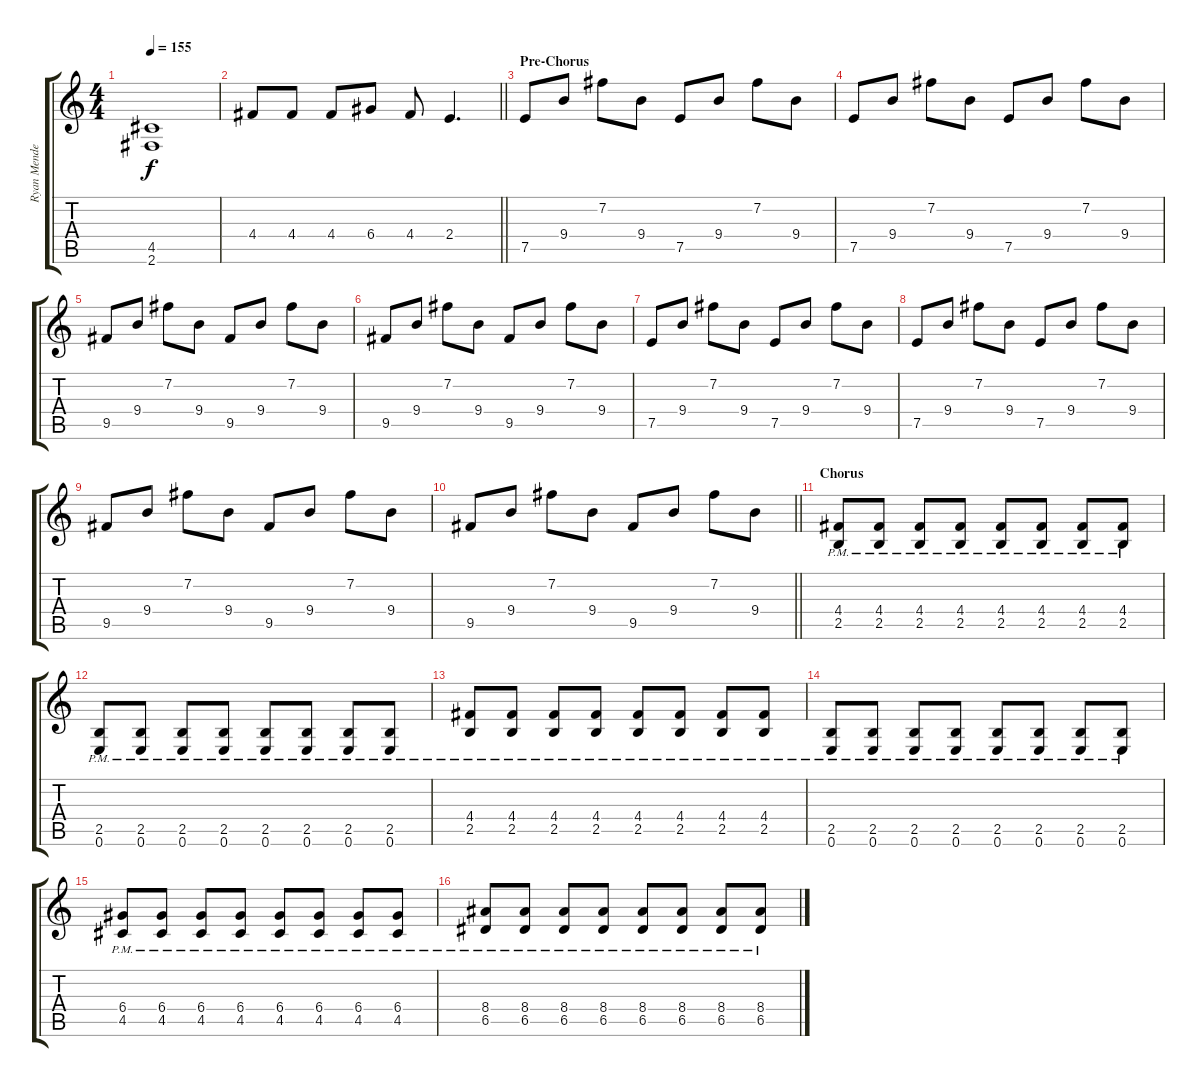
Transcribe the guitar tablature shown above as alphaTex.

\track ("Ryan Mendez - Lead Guitar" "Ryan Mende") {instrument acousticguitarsteel}
\staff {score tabs}
\tuning (E4 B3 G3 D3 A2 E2) {hide}
\ts (4 4)
\tempo 155
\clef g2
\ks c
(4.5 2.6).1{dy f} |
\barLineRight lightlight
4.4.8 4.4.8 4.4.8 6.4.8 4.4.8 2.4.4{d} |
\section ("" "Pre-Chorus")
7.5.8 9.4.8 7.2.8 9.4.8 7.5.8 9.4.8 7.2.8 9.4.8 |
7.5.8 9.4.8 7.2.8 9.4.8 7.5.8 9.4.8 7.2.8 9.4.8 |
9.5.8 9.4.8 7.2.8 9.4.8 9.5.8 9.4.8 7.2.8 9.4.8 |
9.5.8 9.4.8 7.2.8 9.4.8 9.5.8 9.4.8 7.2.8 9.4.8 |
7.5.8 9.4.8 7.2.8 9.4.8 7.5.8 9.4.8 7.2.8 9.4.8 |
7.5.8 9.4.8 7.2.8 9.4.8 7.5.8 9.4.8 7.2.8 9.4.8 |
9.5.8 9.4.8 7.2.8 9.4.8 9.5.8 9.4.8 7.2.8 9.4.8 |
\barLineRight lightlight
9.5.8 9.4.8 7.2.8 9.4.8 9.5.8 9.4.8 7.2.8 9.4.8 |
\section ("" "Chorus")
(4.4{pm} 2.5{pm}).8 (4.4{pm} 2.5{pm}).8 (4.4{pm} 2.5{pm}).8 (4.4{pm} 2.5{pm}).8 (4.4{pm} 2.5{pm}).8 (4.4{pm} 2.5{pm}).8 (4.4{pm} 2.5{pm}).8 (4.4{pm} 2.5{pm}).8 |
(2.5{pm} 0.6{pm}).8 (2.5{pm} 0.6{pm}).8 (2.5{pm} 0.6{pm}).8 (2.5{pm} 0.6{pm}).8 (2.5{pm} 0.6{pm}).8 (2.5{pm} 0.6{pm}).8 (2.5{pm} 0.6{pm}).8 (2.5{pm} 0.6{pm}).8 |
(4.4{pm} 2.5{pm}).8 (4.4{pm} 2.5{pm}).8 (4.4{pm} 2.5{pm}).8 (4.4{pm} 2.5{pm}).8 (4.4{pm} 2.5{pm}).8 (4.4{pm} 2.5{pm}).8 (4.4{pm} 2.5{pm}).8 (4.4{pm} 2.5{pm}).8 |
(2.5{pm} 0.6{pm}).8 (2.5{pm} 0.6{pm}).8 (2.5{pm} 0.6{pm}).8 (2.5{pm} 0.6{pm}).8 (2.5{pm} 0.6{pm}).8 (2.5{pm} 0.6{pm}).8 (2.5{pm} 0.6{pm}).8 (2.5{pm} 0.6{pm}).8 |
(6.4{pm} 4.5{pm}).8 (6.4{pm} 4.5{pm}).8 (6.4{pm} 4.5{pm}).8 (6.4{pm} 4.5{pm}).8 (6.4{pm} 4.5{pm}).8 (6.4{pm} 4.5{pm}).8 (6.4{pm} 4.5{pm}).8 (6.4{pm} 4.5{pm}).8 |
(8.4{pm} 6.5{pm}).8 (8.4{pm} 6.5{pm}).8 (8.4{pm} 6.5{pm}).8 (8.4{pm} 6.5{pm}).8 (8.4{pm} 6.5{pm}).8 (8.4{pm} 6.5{pm}).8 (8.4{pm} 6.5{pm}).8 (8.4{pm} 6.5{pm}).8
